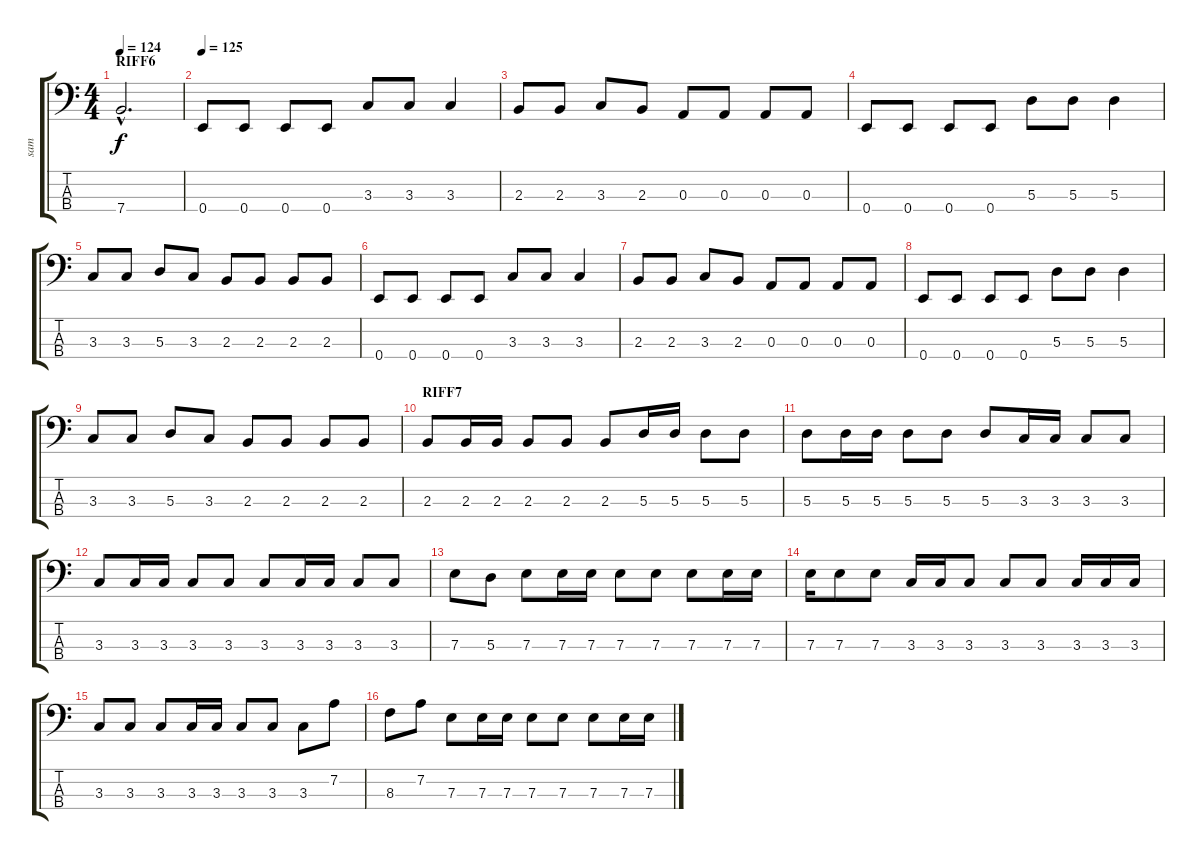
\track ("sam" "sam") {instrument electricbasspick}
\staff {score tabs}
\tuning (G2 D2 A1 E1) {hide}
\ts (4 4)
\section ("" "RIFF6")
\tempo 124
\clef f4
\ks c
7.4{hac}.2{d dy f} |
\tempo 125
0.4.8 0.4.8 0.4.8 0.4.8 3.3.8 3.3.8 3.3.4 |
2.3.8 2.3.8 3.3.8 2.3.8 0.3.8 0.3.8 0.3.8 0.3.8 |
0.4.8 0.4.8 0.4.8 0.4.8 5.3.8 5.3.8 5.3.4 |
3.3.8 3.3.8 5.3.8 3.3.8 2.3.8 2.3.8 2.3.8 2.3.8 |
0.4.8 0.4.8 0.4.8 0.4.8 3.3.8 3.3.8 3.3.4 |
2.3.8 2.3.8 3.3.8 2.3.8 0.3.8 0.3.8 0.3.8 0.3.8 |
0.4.8 0.4.8 0.4.8 0.4.8 5.3.8 5.3.8 5.3.4 |
3.3.8 3.3.8 5.3.8 3.3.8 2.3.8 2.3.8 2.3.8 2.3.8 |
\section ("" "RIFF7")
2.3.8 2.3.16 2.3.16 2.3.8 2.3.8 2.3.8 5.3.16 5.3.16 5.3.8 5.3.8 |
5.3.8 5.3.16 5.3.16 5.3.8 5.3.8 5.3.8 3.3.16 3.3.16 3.3.8 3.3.8 |
3.3.8 3.3.16 3.3.16 3.3.8 3.3.8 3.3.8 3.3.16 3.3.16 3.3.8 3.3.8 |
7.3.8 5.3.8 7.3.8 7.3.16 7.3.16 7.3.8 7.3.8 7.3.8 7.3.16 7.3.16 |
7.3.16 7.3.8 7.3.8 3.3.16 3.3.16 3.3.8 3.3.8 3.3.8 3.3.16 3.3.16 3.3.16 |
3.3.8 3.3.8 3.3.8 3.3.16 3.3.16 3.3.8 3.3.8 3.3.8 7.2.8 |
8.3.8 7.2.8 7.3.8 7.3.16 7.3.16 7.3.8 7.3.8 7.3.8 7.3.16 7.3.16
